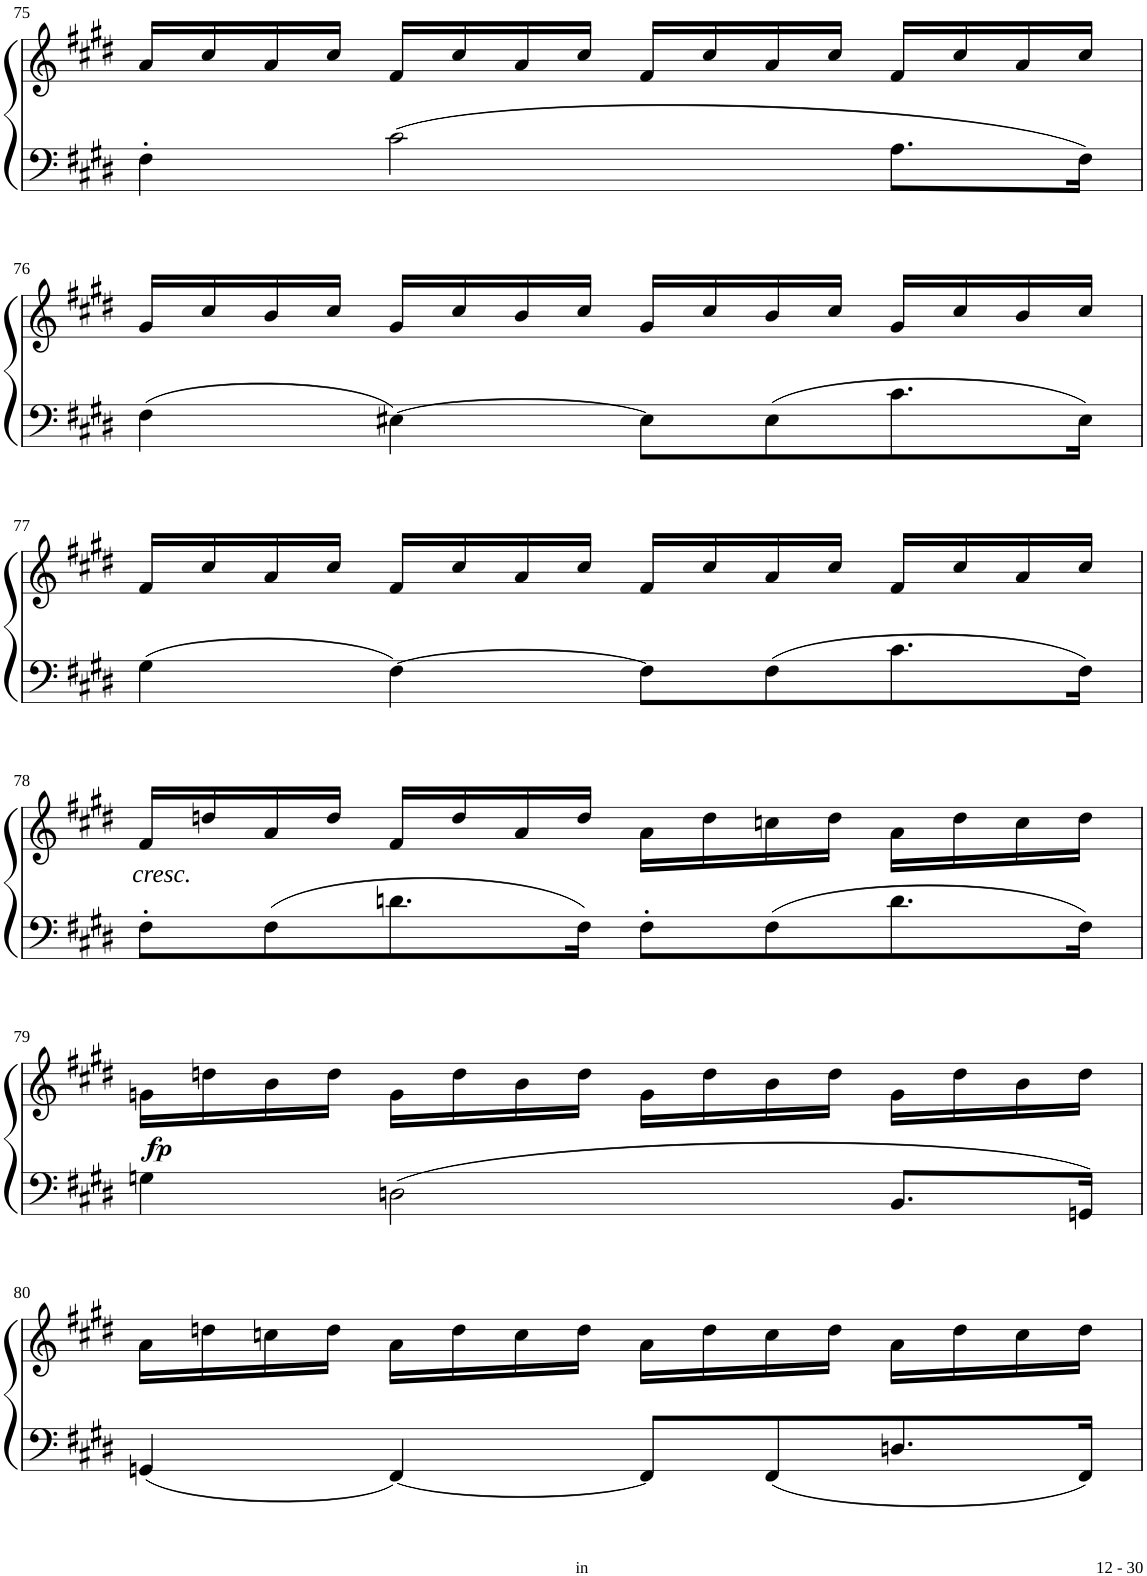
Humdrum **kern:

**kern	**kern
*part1	*part1
*staff2	*staff1
*I"Piano	*
*I'Pno	*
!!LO:PB:g=z
*clefF4	*clefG2
*k[f#c#g#d#]	*k[f#c#g#d#]
*M4/4	*M4/4
*met(c)	*met(c)
=75	=75
4F#'\	16a/LL
.	16cc#/
.	16a/
.	16cc#/JJ
2c#\	16f#/LL
.	16cc#/
.	16a/
.	16cc#/JJ
.	16f#/LL
.	16cc#/
.	16a/
.	16cc#/JJ
8.A\L	16f#/LL
.	16cc#/
.	16a/
16F#\Jk	16cc#/JJ
!!LO:LB:g=z
=76	=76
4F#\	16g#/LL
.	16cc#/
.	16b/
.	16cc#/JJ
[4E#X\	16g#/LL
.	16cc#/
.	16b/
.	16cc#/JJ
8E#\L]	16g#/LL
.	16cc#/
8E#\	16b/
.	16cc#/JJ
8.c#\	16g#/LL
.	16cc#/
.	16b/
16E#\Jk	16cc#/JJ
!!LO:LB:g=z
=77	=77
4G#\	16f#/LL
.	16cc#/
.	16a/
.	16cc#/JJ
[4F#\	16f#/LL
.	16cc#/
.	16a/
.	16cc#/JJ
8F#\L]	16f#/LL
.	16cc#/
8F#\	16a/
.	16cc#/JJ
8.c#\	16f#/LL
.	16cc#/
.	16a/
16F#\Jk	16cc#/JJ
!!LO:LB:g=z
=78	=78
!	!LO:TX:b:i:t=cresc.
8F#'\L	16f#/LL
.	16ddn/
8F#\	16a/
.	16dd/JJ
8.dn\	16f#/LL
.	16dd/
.	16a/
16F#\Jk	16dd/JJ
8F#'\L	16a\LL
.	16dd\
8F#\	16ccn\
.	16dd\JJ
8.d\	16a\LL
.	16dd\
.	16cc\
16F#\Jk	16dd\JJ
!!LO:LB:g=z
=79	=79
4Gn\	16gn\LL
.	16ddn\
.	16b\
.	16dd\JJ
2Dn\	16g\LL
.	16dd\
.	16b\
.	16dd\JJ
.	16g\LL
.	16dd\
.	16b\
.	16dd\JJ
8.BB/L	16g\LL
.	16dd\
.	16b\
16GGn/Jk	16dd\JJ
!!LO:LB:g=z
=80	=80
4GGn/	16a\LL
.	16ddn\
.	16ccn\
.	16dd\JJ
[4FF#/	16a\LL
.	16dd\
.	16cc\
.	16dd\JJ
8FF#/L]	16a\LL
.	16dd\
8FF#/	16cc\
.	16dd\JJ
8.Dn/	16a\LL
.	16dd\
.	16cc\
16FF#/Jk	16dd\JJ
=	=
*-	*-
